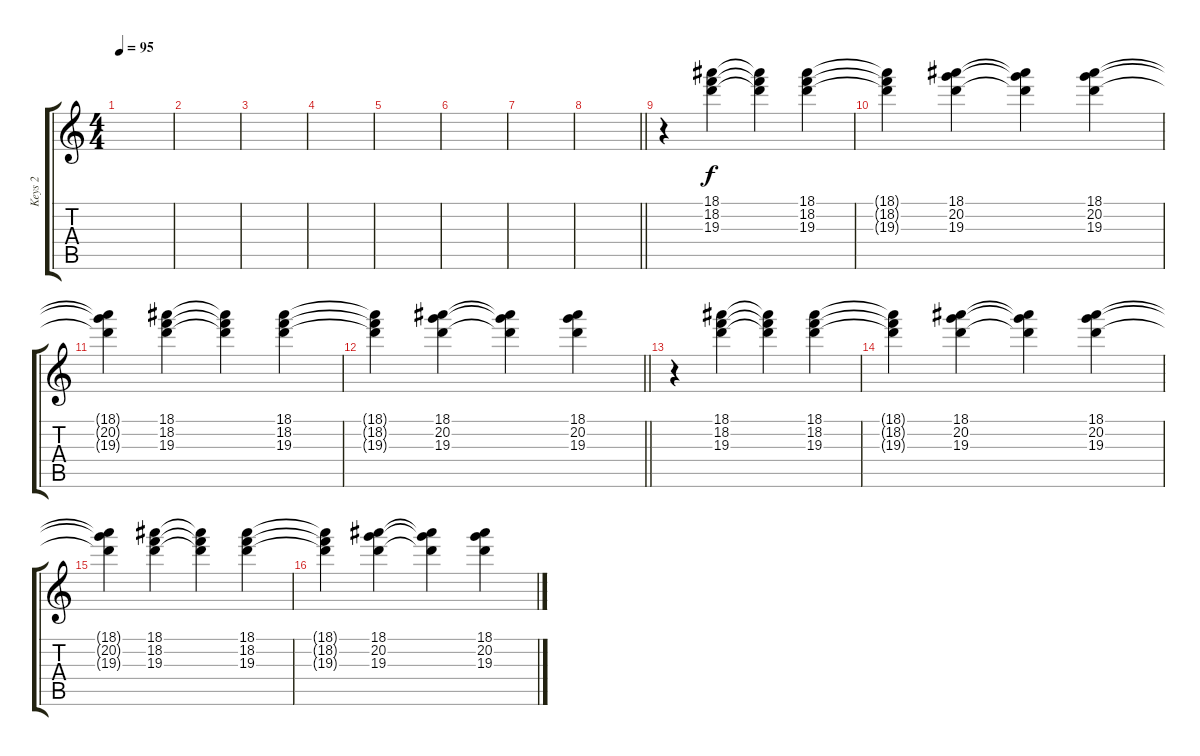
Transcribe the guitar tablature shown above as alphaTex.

\track ("Keys 2" "Keys 2") {instrument electricguitarclean}
\staff {score tabs}
\tuning (E4 B3 G3 D3 A2 E2) {hide}
\ts (4 4)
\tempo 95
\clef g2
\ks c
|
|
|
|
|
|
|
\barLineRight lightlight
|
r.4 (18.1 18.2 19.3).4 (18.1{t} 18.2{t} 19.3{t}).4 (18.1 18.2 19.3).4 |
(18.1{t} 18.2{t} 19.3{t}).4 (18.1 20.2 19.3).4 (18.1{t} 20.2{t} 19.3{t}).4 (18.1 20.2 19.3).4 |
(18.1{t} 20.2{t} 19.3{t}).4 (18.1 18.2 19.3).4 (18.1{t} 18.2{t} 19.3{t}).4 (18.1 18.2 19.3).4 |
\barLineRight lightlight
(18.1{t} 18.2{t} 19.3{t}).4 (18.1 20.2 19.3).4 (18.1{t} 20.2{t} 19.3{t}).4 (18.1 20.2 19.3).4 |
r.4 (18.1 18.2 19.3).4 (18.1{t} 18.2{t} 19.3{t}).4 (18.1 18.2 19.3).4 |
(18.1{t} 18.2{t} 19.3{t}).4 (18.1 20.2 19.3).4 (18.1{t} 20.2{t} 19.3{t}).4 (18.1 20.2 19.3).4 |
(18.1{t} 20.2{t} 19.3{t}).4 (18.1 18.2 19.3).4 (18.1{t} 18.2{t} 19.3{t}).4 (18.1 18.2 19.3).4 |
(18.1{t} 18.2{t} 19.3{t}).4 (18.1 20.2 19.3).4 (18.1{t} 20.2{t} 19.3{t}).4 (18.1 20.2 19.3).4
